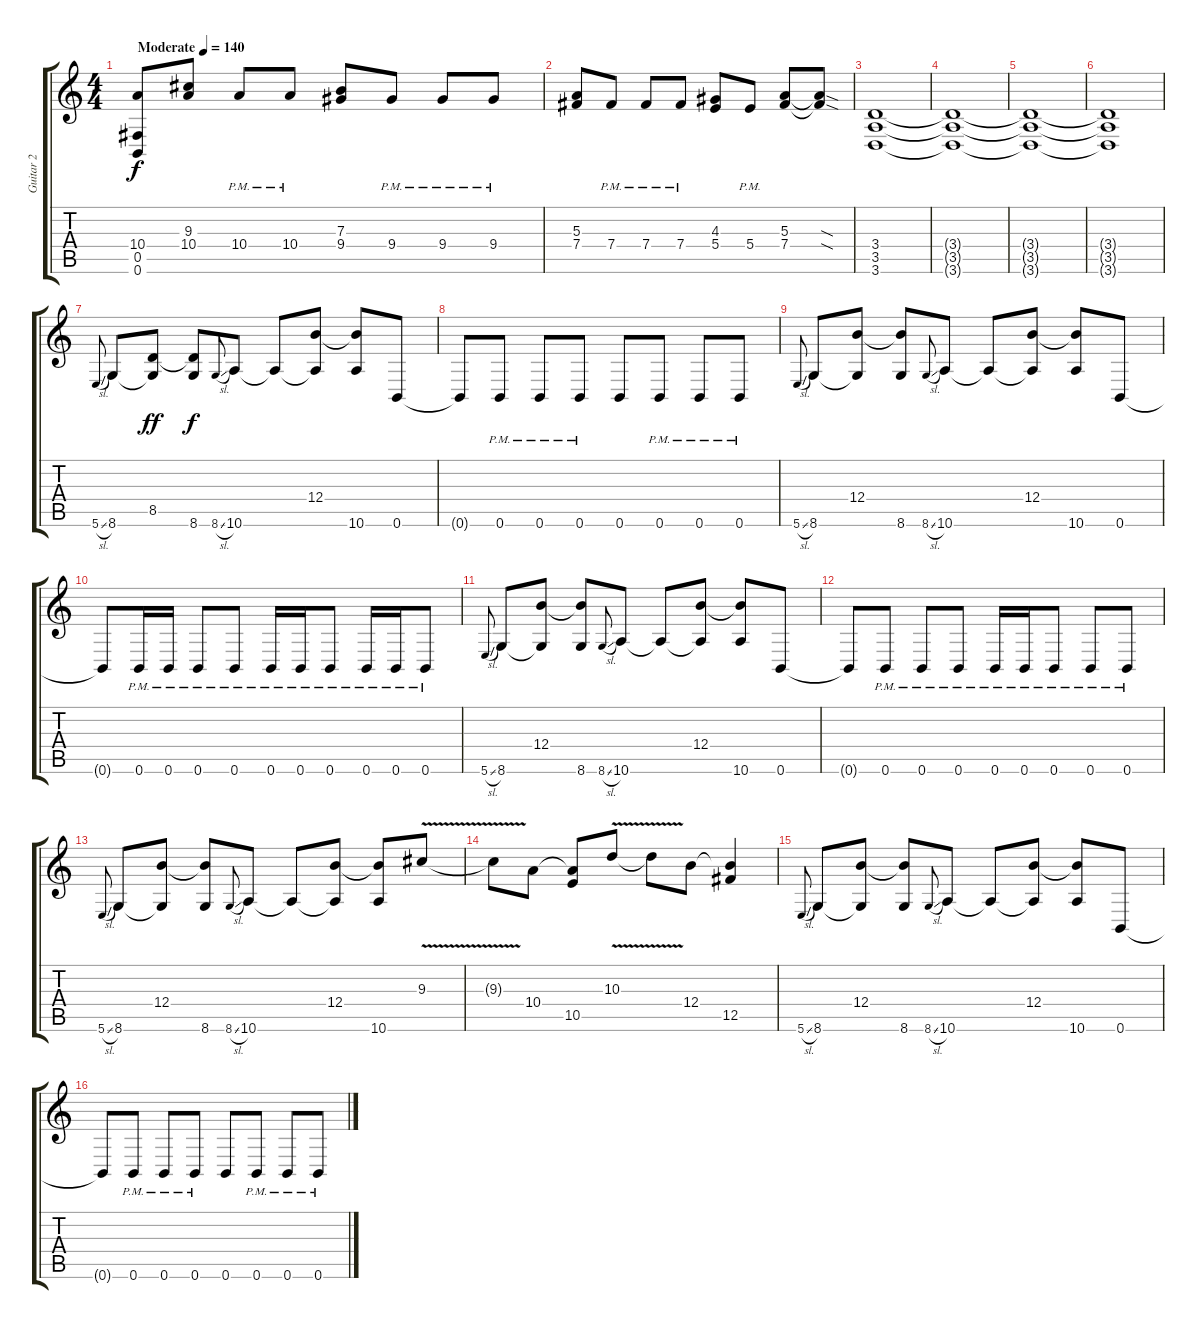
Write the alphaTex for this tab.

\track ("Guitar 2" "Guitar 2") {instrument distortionguitar}
\staff {score tabs}
\tuning (Db4 Ab3 E3 B2 Gb2 B1) {hide}
\ts (4 4)
\tempo (140 "Moderate")
\clef g2
\ks c
(10.4 0.5 0.6).8{dy f instrument distortionguitar} (9.3 10.4).8 10.4{pm}.8 10.4{pm}.8 (7.3 9.4).8 9.4{pm}.8 9.4{pm}.8 9.4{pm}.8 |
(5.3 7.4).8 7.4{pm}.8 7.4{pm}.8 7.4{pm}.8 (4.3 5.4).8 5.4{pm}.8 (5.3 7.4).8 (5.3{sod t} 7.4{sod t}).8 |
(3.4 3.5 3.6).1 |
(3.4{t} 3.5{t} 3.6{t}).1 |
(3.4{t} 3.5{t} 3.6{t}).1 |
(3.4{t} 3.5{t} 3.6{t}).1 |
5.6{sl}.8{gr onbeat} 8.6.8 (8.5 8.6{t}).8{dy ff} (8.5{t} 8.6).8{dy f} 8.6{sl}.8{gr onbeat} 10.6.8 10.6{t}.8 (12.4 10.6{t}).8 (12.4{t} 10.6).8 0.6.8 |
0.6{t}.8 0.6{pm}.8 0.6{pm}.8 0.6{pm}.8 0.6.8 0.6{pm}.8 0.6{pm}.8 0.6{pm}.8 |
5.6{sl}.8{gr onbeat} 8.6.8 (12.4 8.6{t}).8 (12.4{t} 8.6).8 8.6{sl}.8{gr onbeat} 10.6.8 10.6{t}.8 (12.4 10.6{t}).8 (12.4{t} 10.6).8 0.6.8 |
0.6{t}.8 0.6{pm}.16 0.6{pm}.16 0.6{pm}.8 0.6{pm}.8 0.6{pm}.16 0.6{pm}.16 0.6{pm}.8 0.6{pm}.16 0.6{pm}.16 0.6{pm}.8 |
5.6{sl}.8{gr onbeat} 8.6.8 (12.4 8.6{t}).8 (12.4{t} 8.6).8 8.6{sl}.8{gr onbeat} 10.6.8 10.6{t}.8 (12.4 10.6{t}).8 (12.4{t} 10.6).8 0.6.8 |
0.6{t}.8 0.6{pm}.8 0.6{pm}.8 0.6{pm}.8 0.6{pm}.16 0.6{pm}.16 0.6{pm}.8 0.6{pm}.8 0.6{pm}.8 |
5.6{sl}.8{gr onbeat} 8.6.8 (12.4 8.6{t}).8 (12.4{t} 8.6).8 8.6{sl}.8{gr onbeat} 10.6.8 10.6{t}.8 (12.4 10.6{t}).8 (12.4{t} 10.6).8 9.3{v}.8 |
9.3{t}.8 10.4.8 (10.4{t} 10.5).8 10.3{v}.8 10.3{t}.8 12.4.8 (12.4{t} 12.5).4 |
5.6{sl}.8{gr onbeat} 8.6.8 (12.4 8.6{t}).8 (12.4{t} 8.6).8 8.6{sl}.8{gr onbeat} 10.6.8 10.6{t}.8 (12.4 10.6{t}).8 (12.4{t} 10.6).8 0.6.8 |
0.6{t}.8 0.6{pm}.8 0.6{pm}.8 0.6{pm}.8 0.6.8 0.6{pm}.8 0.6{pm}.8 0.6{pm}.8
